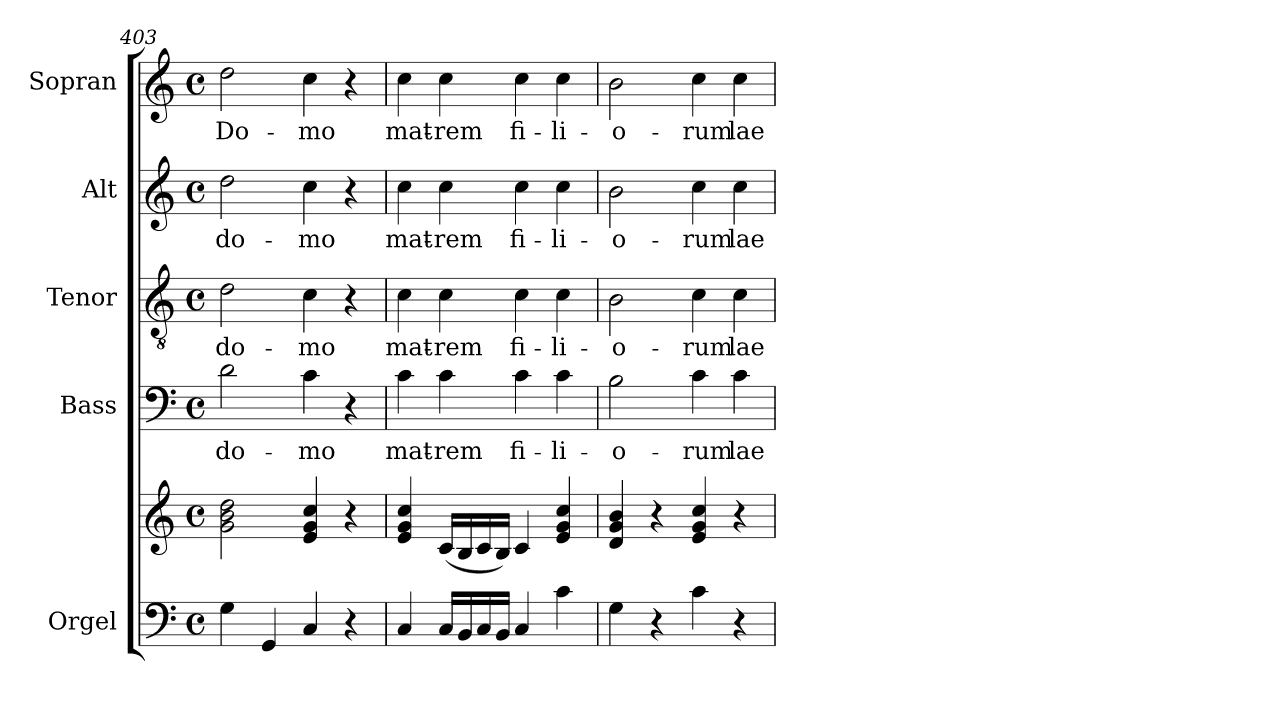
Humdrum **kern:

**kern	**kern	**kern	**text	**kern	**text	**kern	**text	**kern	**text
*part5	*part5	*part4	*part4	*part3	*part3	*part2	*part2	*part1	*part1
*staff6	*staff5	*staff4	*staff4	*staff3	*staff3	*staff2	*staff2	*staff1	*staff1
*I"Orgel	*	*I"Bass	*	*I"Tenor	*	*I"Alt	*	*I"Sopran	*
*I'Org.	*	*I'B.	*	*I'T.	*	*I'A.	*	*I'S.	*
*clefF4	*clefG2	*clefF4	*	*clefGv2	*	*clefG2	*	*clefG2	*
*k[]	*k[]	*k[]	*	*k[]	*	*k[]	*	*k[]	*
*C:	*C:	*C:	*	*C:	*	*C:	*	*C:	*
*M4/4	*M4/4	*M4/4	*	*M4/4	*	*M4/4	*	*M4/4	*
*met(c)	*met(c)	*met(c)	*	*met(c)	*	*met(c)	*	*met(c)	*
=403	=403	=403	=403	=403	=403	=403	=403	=403	=403
!	!	!	!LO:LY:b	!	!LO:LY:b	!	!LO:LY:b	!	!LO:LY:b
4G\	2g\ 2b\ 2dd\	2d\	do-	2d\	do-	2dd\	do-	2dd\	Do-
4GG/	.	.	.	.	.	.	.	.	.
!	!	!	!LO:LY:b	!	!LO:LY:b	!	!LO:LY:b	!	!LO:LY:b
4C/	4e/ 4g/ 4cc/	4c\	-mo	4c\	-mo	4cc\	-mo	4cc\	-mo
4r	4r	4r	.	4r	.	4r	.	4r	.
=404	=404	=404	=404	=404	=404	=404	=404	=404	=404
!	!	!	!LO:LY:b	!	!LO:LY:b	!	!LO:LY:b	!	!LO:LY:b
4C/	4e/ 4g/ 4cc/	4c\	mat-	4c\	mat-	4cc\	mat-	4cc\	mat-
!	!	!	!LO:LY:b	!	!LO:LY:b	!	!LO:LY:b	!	!LO:LY:b
16C/LL	(<16c/LL	4c\	-rem	4c\	-rem	4cc\	-rem	4cc\	-rem
16BB/	16B/	.	.	.	.	.	.	.	.
16C/	16c/	.	.	.	.	.	.	.	.
16BB/JJ	16B/JJ)	.	.	.	.	.	.	.	.
!	!	!	!LO:LY:b	!	!LO:LY:b	!	!LO:LY:b	!	!LO:LY:b
4C/	4c/	4c\	fi-	4c\	fi-	4cc\	fi-	4cc\	fi-
!	!	!	!LO:LY:b	!	!LO:LY:b	!	!LO:LY:b	!	!LO:LY:b
4c\	4e/ 4g/ 4cc/	4c\	-li-	4c\	-li-	4cc\	-li-	4cc\	-li-
=405	=405	=405	=405	=405	=405	=405	=405	=405	=405
!	!	!	!LO:LY:b	!	!LO:LY:b	!	!LO:LY:b	!	!LO:LY:b
4G\	4d/ 4g/ 4b/	2B\	-o-	2B\	-o-	2b\	-o-	2b\	-o-
4r	4r	.	.	.	.	.	.	.	.
!	!	!	!LO:LY:b	!	!LO:LY:b	!	!LO:LY:b	!	!LO:LY:b
4c\	4e/ 4g/ 4cc/	4c\	-rum	4c\	-rum	4cc\	-rum	4cc\	-rum
!	!	!	!LO:LY:b	!	!LO:LY:b	!	!LO:LY:b	!	!LO:LY:b
4r	4r	4c\	lae-	4c\	lae-	4cc\	lae-	4cc\	lae-
=	=	=	=	=	=	=	=	=	=
*-	*-	*-	*-	*-	*-	*-	*-	*-	*-
